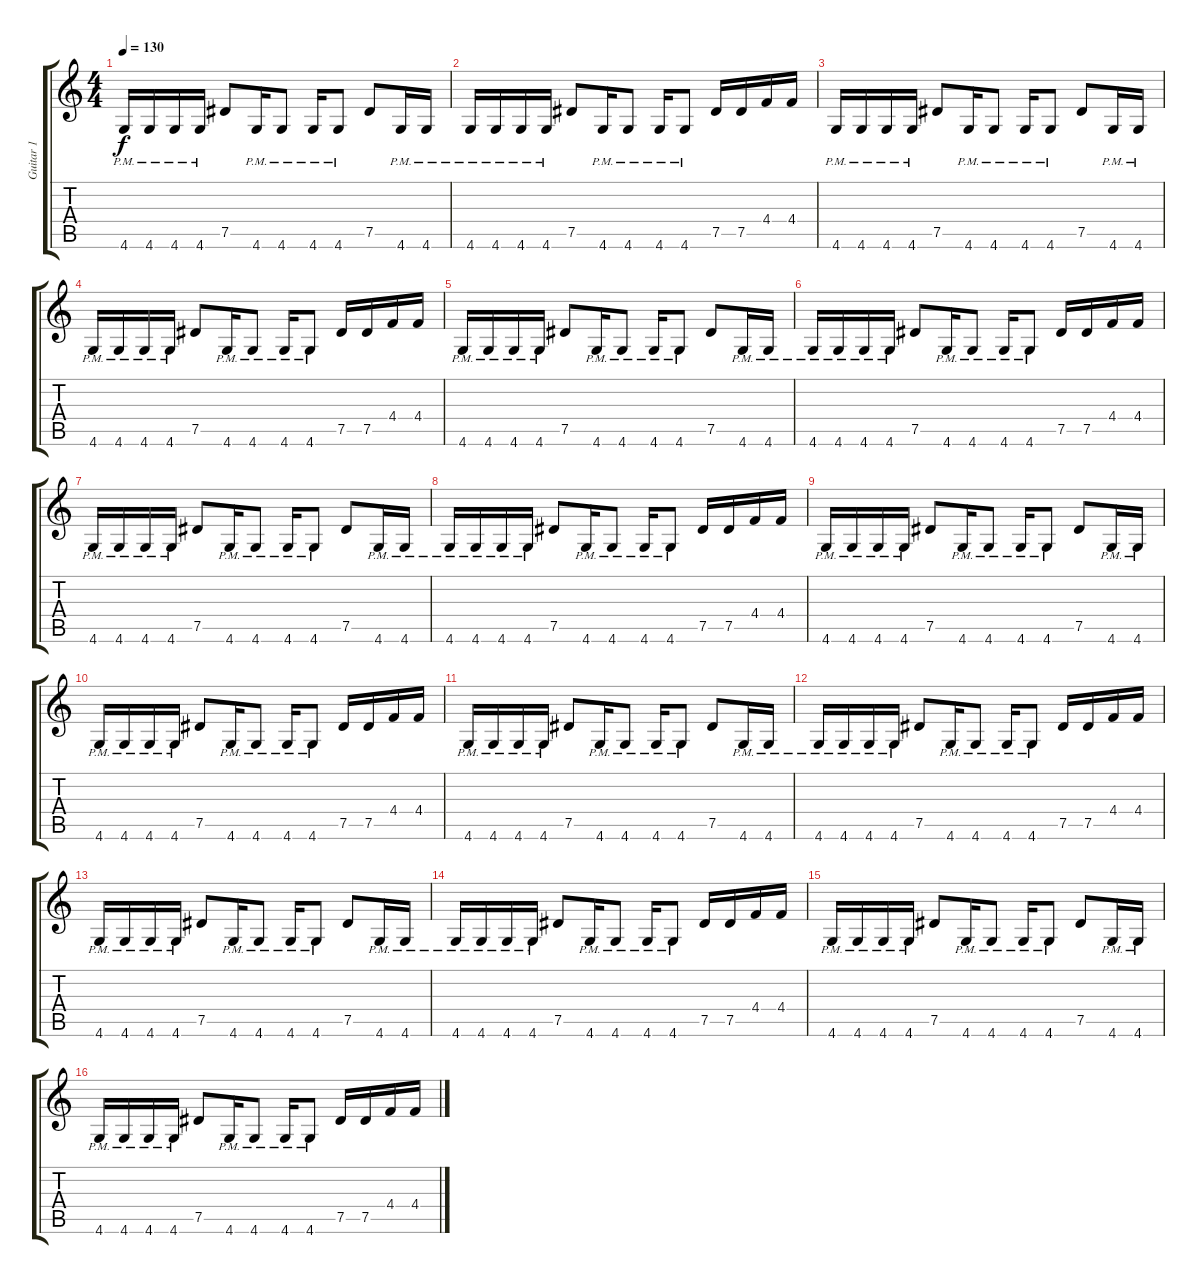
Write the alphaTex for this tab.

\track ("Guitar 1" "Guitar 1") {instrument distortionguitar}
\staff {score tabs}
\tuning (Eb4 Bb3 Gb3 Db3 Ab2 Eb2) {hide}
\ts (4 4)
\tempo 130
\clef g2
\ks c
4.6{pm}.16{dy f} 4.6{pm}.16 4.6{pm}.16 4.6{pm}.16 7.5.8 4.6{pm}.16 4.6{pm}.8 4.6{pm}.16 4.6{pm}.8 7.5.8 4.6{pm}.16 4.6{pm}.16 |
4.6{pm}.16 4.6{pm}.16 4.6{pm}.16 4.6{pm}.16 7.5.8 4.6{pm}.16 4.6{pm}.8 4.6{pm}.16 4.6{pm}.8 7.5.16 7.5.16 4.4.16 4.4.16 |
4.6{pm}.16 4.6{pm}.16 4.6{pm}.16 4.6{pm}.16 7.5.8 4.6{pm}.16 4.6{pm}.8 4.6{pm}.16 4.6{pm}.8 7.5.8 4.6{pm}.16 4.6{pm}.16 |
4.6{pm}.16 4.6{pm}.16 4.6{pm}.16 4.6{pm}.16 7.5.8 4.6{pm}.16 4.6{pm}.8 4.6{pm}.16 4.6{pm}.8 7.5.16 7.5.16 4.4.16 4.4.16 |
4.6{pm}.16 4.6{pm}.16 4.6{pm}.16 4.6{pm}.16 7.5.8 4.6{pm}.16 4.6{pm}.8 4.6{pm}.16 4.6{pm}.8 7.5.8 4.6{pm}.16 4.6{pm}.16 |
4.6{pm}.16 4.6{pm}.16 4.6{pm}.16 4.6{pm}.16 7.5.8 4.6{pm}.16 4.6{pm}.8 4.6{pm}.16 4.6{pm}.8 7.5.16 7.5.16 4.4.16 4.4.16 |
4.6{pm}.16 4.6{pm}.16 4.6{pm}.16 4.6{pm}.16 7.5.8 4.6{pm}.16 4.6{pm}.8 4.6{pm}.16 4.6{pm}.8 7.5.8 4.6{pm}.16 4.6{pm}.16 |
4.6{pm}.16 4.6{pm}.16 4.6{pm}.16 4.6{pm}.16 7.5.8 4.6{pm}.16 4.6{pm}.8 4.6{pm}.16 4.6{pm}.8 7.5.16 7.5.16 4.4.16 4.4.16 |
4.6{pm}.16 4.6{pm}.16 4.6{pm}.16 4.6{pm}.16 7.5.8 4.6{pm}.16 4.6{pm}.8 4.6{pm}.16 4.6{pm}.8 7.5.8 4.6{pm}.16 4.6{pm}.16 |
4.6{pm}.16 4.6{pm}.16 4.6{pm}.16 4.6{pm}.16 7.5.8 4.6{pm}.16 4.6{pm}.8 4.6{pm}.16 4.6{pm}.8 7.5.16 7.5.16 4.4.16 4.4.16 |
4.6{pm}.16 4.6{pm}.16 4.6{pm}.16 4.6{pm}.16 7.5.8 4.6{pm}.16 4.6{pm}.8 4.6{pm}.16 4.6{pm}.8 7.5.8 4.6{pm}.16 4.6{pm}.16 |
4.6{pm}.16 4.6{pm}.16 4.6{pm}.16 4.6{pm}.16 7.5.8 4.6{pm}.16 4.6{pm}.8 4.6{pm}.16 4.6{pm}.8 7.5.16 7.5.16 4.4.16 4.4.16 |
4.6{pm}.16 4.6{pm}.16 4.6{pm}.16 4.6{pm}.16 7.5.8 4.6{pm}.16 4.6{pm}.8 4.6{pm}.16 4.6{pm}.8 7.5.8 4.6{pm}.16 4.6{pm}.16 |
4.6{pm}.16 4.6{pm}.16 4.6{pm}.16 4.6{pm}.16 7.5.8 4.6{pm}.16 4.6{pm}.8 4.6{pm}.16 4.6{pm}.8 7.5.16 7.5.16 4.4.16 4.4.16 |
4.6{pm}.16 4.6{pm}.16 4.6{pm}.16 4.6{pm}.16 7.5.8 4.6{pm}.16 4.6{pm}.8 4.6{pm}.16 4.6{pm}.8 7.5.8 4.6{pm}.16 4.6{pm}.16 |
4.6{pm}.16 4.6{pm}.16 4.6{pm}.16 4.6{pm}.16 7.5.8 4.6{pm}.16 4.6{pm}.8 4.6{pm}.16 4.6{pm}.8 7.5.16 7.5.16 4.4.16 4.4.16
